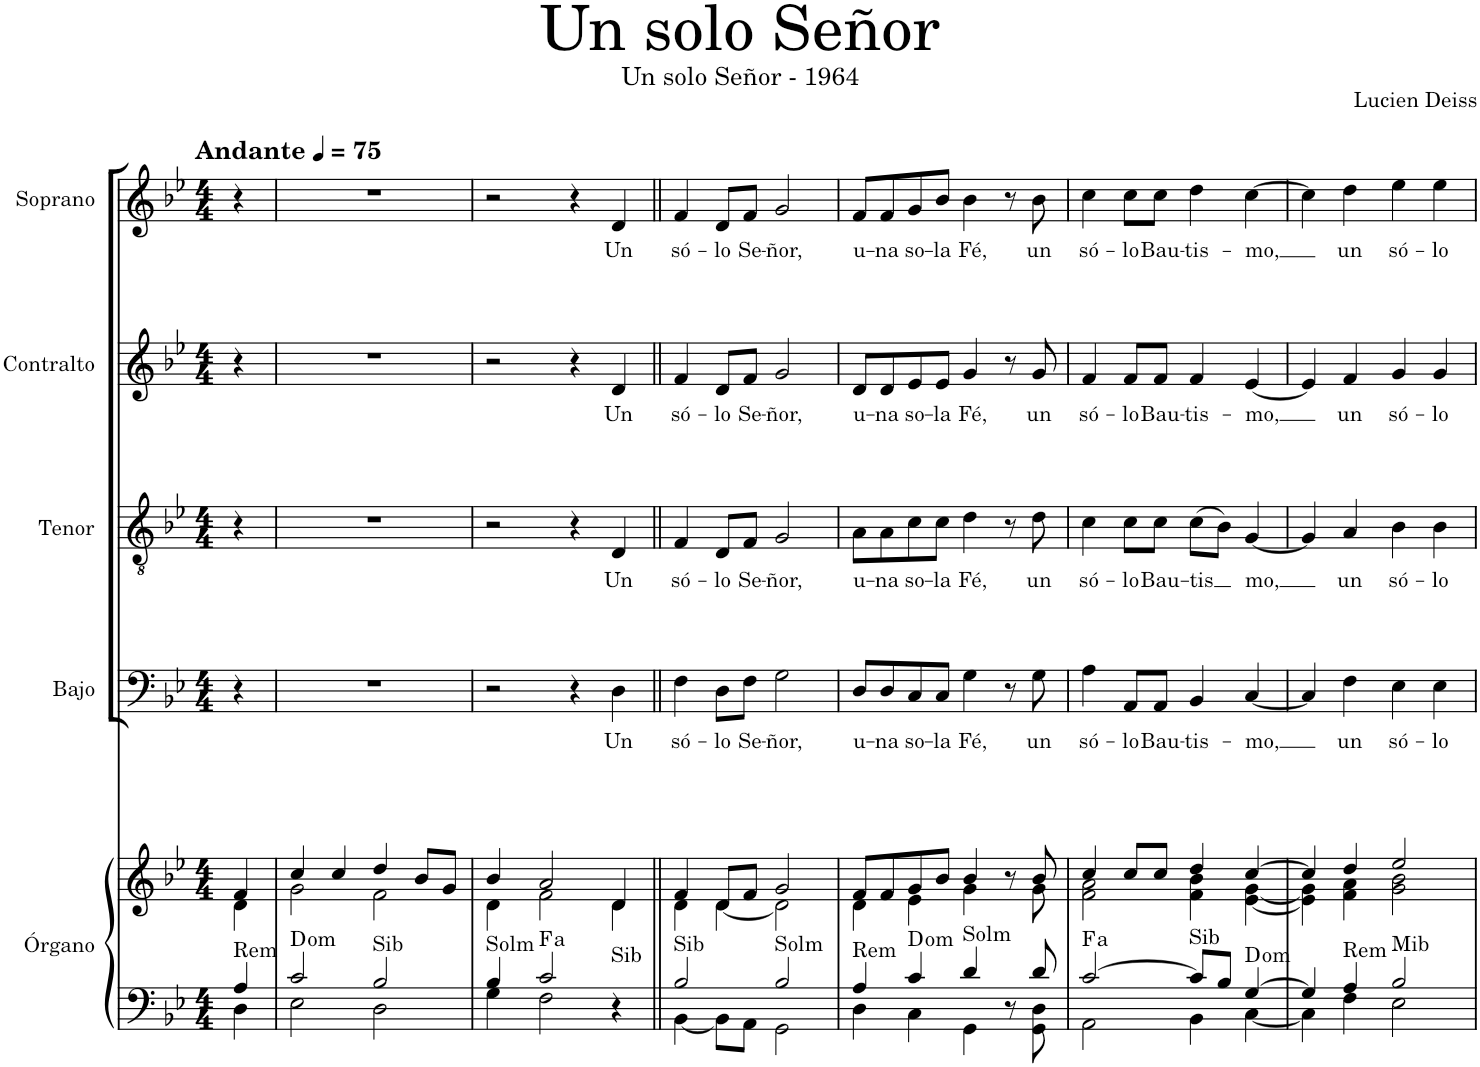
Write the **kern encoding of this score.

**kern	**kern	**harte	**kern	**text	**kern	**text	**kern	**text	**kern	**text
*part5	*part5	*part5	*part4	*part4	*part3	*part3	*part2	*part2	*part1	*part1
*staff6	*staff5	*	*staff4	*staff4	*staff3	*staff3	*staff2	*staff2	*staff1	*staff1
*I"Órgano	*	*	*I"Bajo	*	*I"Tenor	*	*I"Contralto	*	*I"Soprano	*
*	*	*	*I'B.	*	*I'T.	*	*I'C.	*	*I'S.	*
*clefF4	*clefG2	*	*clefF4	*	*clefGv2	*	*clefG2	*	*clefG2	*
*k[b-e-]	*k[b-e-]	*	*k[b-e-]	*	*k[b-e-]	*	*k[b-e-]	*	*k[b-e-]	*
*M4/4	*M4/4	*	*M4/4	*	*M4/4	*	*M4/4	*	*M4/4	*
*MM75	*MM75	*	*MM75	*	*MM75	*	*MM75	*	*MM75	*
=1	=1	=1	=1	=1	=1	=1	=1	=1	=1	=1
*^	*^	*	*	*	*	*	*	*	*	*
!	!	!	!	!LO:H:kt=Rem	!	!	!	!	!	!	!LO:TX:a:B:t=Andante	!
4A/	4D\	4f/	4d\	N	4r	.	4r	.	4r	.	4r	.
=2	=2	=2	=2	=2	=2	=2	=2	=2	=2	=2	=2	=2
2c/	2E-\	4cc/	2g\	D:dim	1r	.	1r	.	1r	.	1r	.
.	.	4cc/	.	.	.	.	.	.	.	.	.	.
!	!	!	!	!LO:H:kt=Sib	!	!	!	!	!	!	!	!
2B-/	2D\	4dd/	2f\	N	.	.	.	.	.	.	.	.
.	.	8b-/L	.	.	.	.	.	.	.	.	.	.
.	.	8g/J	.	.	.	.	.	.	.	.	.	.
=3	=3	=3	=3	=3	=3	=3	=3	=3	=3	=3	=3	=3
!	!	!	!	!LO:H:kt=Solm	!	!	!	!	!	!	!	!
4B-/	4G\	4b-/	4d\	N	2r	.	2r	.	2r	.	2r	.
!	!	!	!	!LO:H:kt=a	!	!	!	!	!	!	!	!
2c/	2F\	2a/	2f\	.	.	.	.	.	.	.	.	.
.	.	.	.	.	4r	.	4r	.	4r	.	4r	.
!	!	!	!	!LO:H:kt=Sib	!	!LO:LY:b	!	!LO:LY:b	!	!LO:LY:b	!	!LO:LY:b
4r	4ryy	4d/	4d\	N	4D\	Un	4D/	Un	4d/	Un	4d/	Un
=4||	=4||	=4||	=4||	=4||	=4||	=4||	=4||	=4||	=4||	=4||	=4||	=4||
!	!	!	!	!LO:H:kt=Sib	!	!LO:LY:b	!	!LO:LY:b	!	!LO:LY:b	!	!LO:LY:b
2B-/	[4BB-\	4f/	4d\	N	4F\	só-	4F/	só-	4f/	só-	4f/	só-
!	!	!	!	!	!	!LO:LY:b	!	!LO:LY:b	!	!LO:LY:b	!	!LO:LY:b
.	8BB-\L]	8d/L	[4d\	.	8D\L	-lo	8D/L	-lo	8d/L	-lo	8d/L	-lo
!	!	!	!	!	!	!LO:LY:b	!	!LO:LY:b	!	!LO:LY:b	!	!LO:LY:b
.	8AA\J	8f/J	.	.	8F\J	Se-	8F/J	Se-	8f/J	Se-	8f/J	Se-
!	!	!	!	!LO:H:kt=Solm	!	!LO:LY:b	!	!LO:LY:b	!	!LO:LY:b	!	!LO:LY:b
2B-/	2GG\	2g/	2d\]	N	2G\	-ñor,	2G/	-ñor,	2g/	-ñor,	2g/	-ñor,
=5	=5	=5	=5	=5	=5	=5	=5	=5	=5	=5	=5	=5
!	!	!	!	!LO:H:kt=Rem	!	!LO:LY:b	!	!LO:LY:b	!	!LO:LY:b	!	!LO:LY:b
4A/	4D\	8f/L	4d\	N	8D/L	u-	8A\L	u-	8d/L	u-	8f/L	u-
!	!	!	!	!	!	!LO:LY:b	!	!LO:LY:b	!	!LO:LY:b	!	!LO:LY:b
.	.	8f/	.	.	8D/	-na	8A\	-na	8d/	-na	8f/	-na
!	!	!	!	!	!	!LO:LY:b	!	!LO:LY:b	!	!LO:LY:b	!	!LO:LY:b
4c/	4C\	8g/	4e-\	D:dim	8C/	so-	8c\	so-	8e-/	so-	8g/	so-
!	!	!	!	!	!	!LO:LY:b	!	!LO:LY:b	!	!LO:LY:b	!	!LO:LY:b
.	.	8b-/J	.	.	8C/J	-la	8c\J	-la	8e-/J	-la	8b-/J	-la
!	!	!	!	!LO:H:kt=Solm	!	!LO:LY:b	!	!LO:LY:b	!	!LO:LY:b	!	!LO:LY:b
4d/	4GG\	4b-/	4g\	N	4G\	Fé,	4d\	Fé,	4g/	Fé,	4b-\	Fé,
8r	8ryy	8r	8ryy	.	8r	.	8r	.	8r	.	8r	.
!	!	!	!	!	!	!LO:LY:b	!	!LO:LY:b	!	!LO:LY:b	!	!LO:LY:b
8d/	8GG\ 8D\	8b-/	8g\	.	8G\	un	8d\	un	8g/	un	8b-\	un
=6	=6	=6	=6	=6	=6	=6	=6	=6	=6	=6	=6	=6
!	!	!	!	!LO:H:kt=a	!	!LO:LY:b	!	!LO:LY:b	!	!LO:LY:b	!	!LO:LY:b
[2c/	2AA\	4cc/	2f\ 2a\	.	4A\	só-	4c\	só-	4f/	só-	4cc\	só-
!	!	!	!	!	!	!LO:LY:b	!	!LO:LY:b	!	!LO:LY:b	!	!LO:LY:b
.	.	8cc/L	.	.	8AA/L	-lo	8c\L	-lo	8f/L	-lo	8cc\L	-lo
!	!	!	!	!	!	!LO:LY:b	!	!LO:LY:b	!	!LO:LY:b	!	!LO:LY:b
.	.	8cc/J	.	.	8AA/J	Bau-	8c\J	Bau-	8f/J	Bau-	8cc\J	Bau-
!	!	!	!	!LO:H:kt=Sib	!	!LO:LY:b	!	!LO:LY:b	!	!LO:LY:b	!	!LO:LY:b
8c/L]	4BB-\	4dd/	4f\ 4b-\	N	4BB-/	-tis-	(8c\L	-tis	4f/	-tis-	4dd\	-tis-
8B-/J	.	.	.	.	.	.	8B-\J)	.	.	.	.	.
!	!	!	!	!	!	!LO:LY:b	!	!LO:LY:b	!	!LO:LY:b	!	!LO:LY:b
[4G/	[4C\	[4cc/	[4e-\ [4g\	D:dim	[4C/	-mo,	[4G/	mo,	[4e-/	-mo,	[4cc\	-mo,
=7	=7	=7	=7	=7	=7	=7	=7	=7	=7	=7	=7	=7
4G/]	4C\]	4cc/]	4e-\] 4g\]	.	4C/]	.	4G/]	.	4e-/]	.	4cc\]	.
!	!	!	!	!LO:H:kt=Rem	!	!LO:LY:b	!	!LO:LY:b	!	!LO:LY:b	!	!LO:LY:b
4A/	4F\	4dd/	4f\ 4a\	N	4F\	un	4A/	un	4f/	un	4dd\	un
!	!	!	!	!LO:H:kt=Mib	!	!LO:LY:b	!	!LO:LY:b	!	!LO:LY:b	!	!LO:LY:b
2B-/	2E-\	2ee-/	2g\ 2b-\	N	4E-\	só-	4B-\	só-	4g/	só-	4ee-\	só-
!	!	!	!	!	!	!LO:LY:b	!	!LO:LY:b	!	!LO:LY:b	!	!LO:LY:b
.	.	.	.	.	4E-\	-lo	4B-\	-lo	4g/	-lo	4ee-\	-lo
*v	*v	*	*	*	*	*	*	*	*	*	*	*
*	*v	*v	*	*	*	*	*	*	*	*	*
=	=	=	=	=	=	=	=	=	=	=
*-	*-	*-	*-	*-	*-	*-	*-	*-	*-	*-
